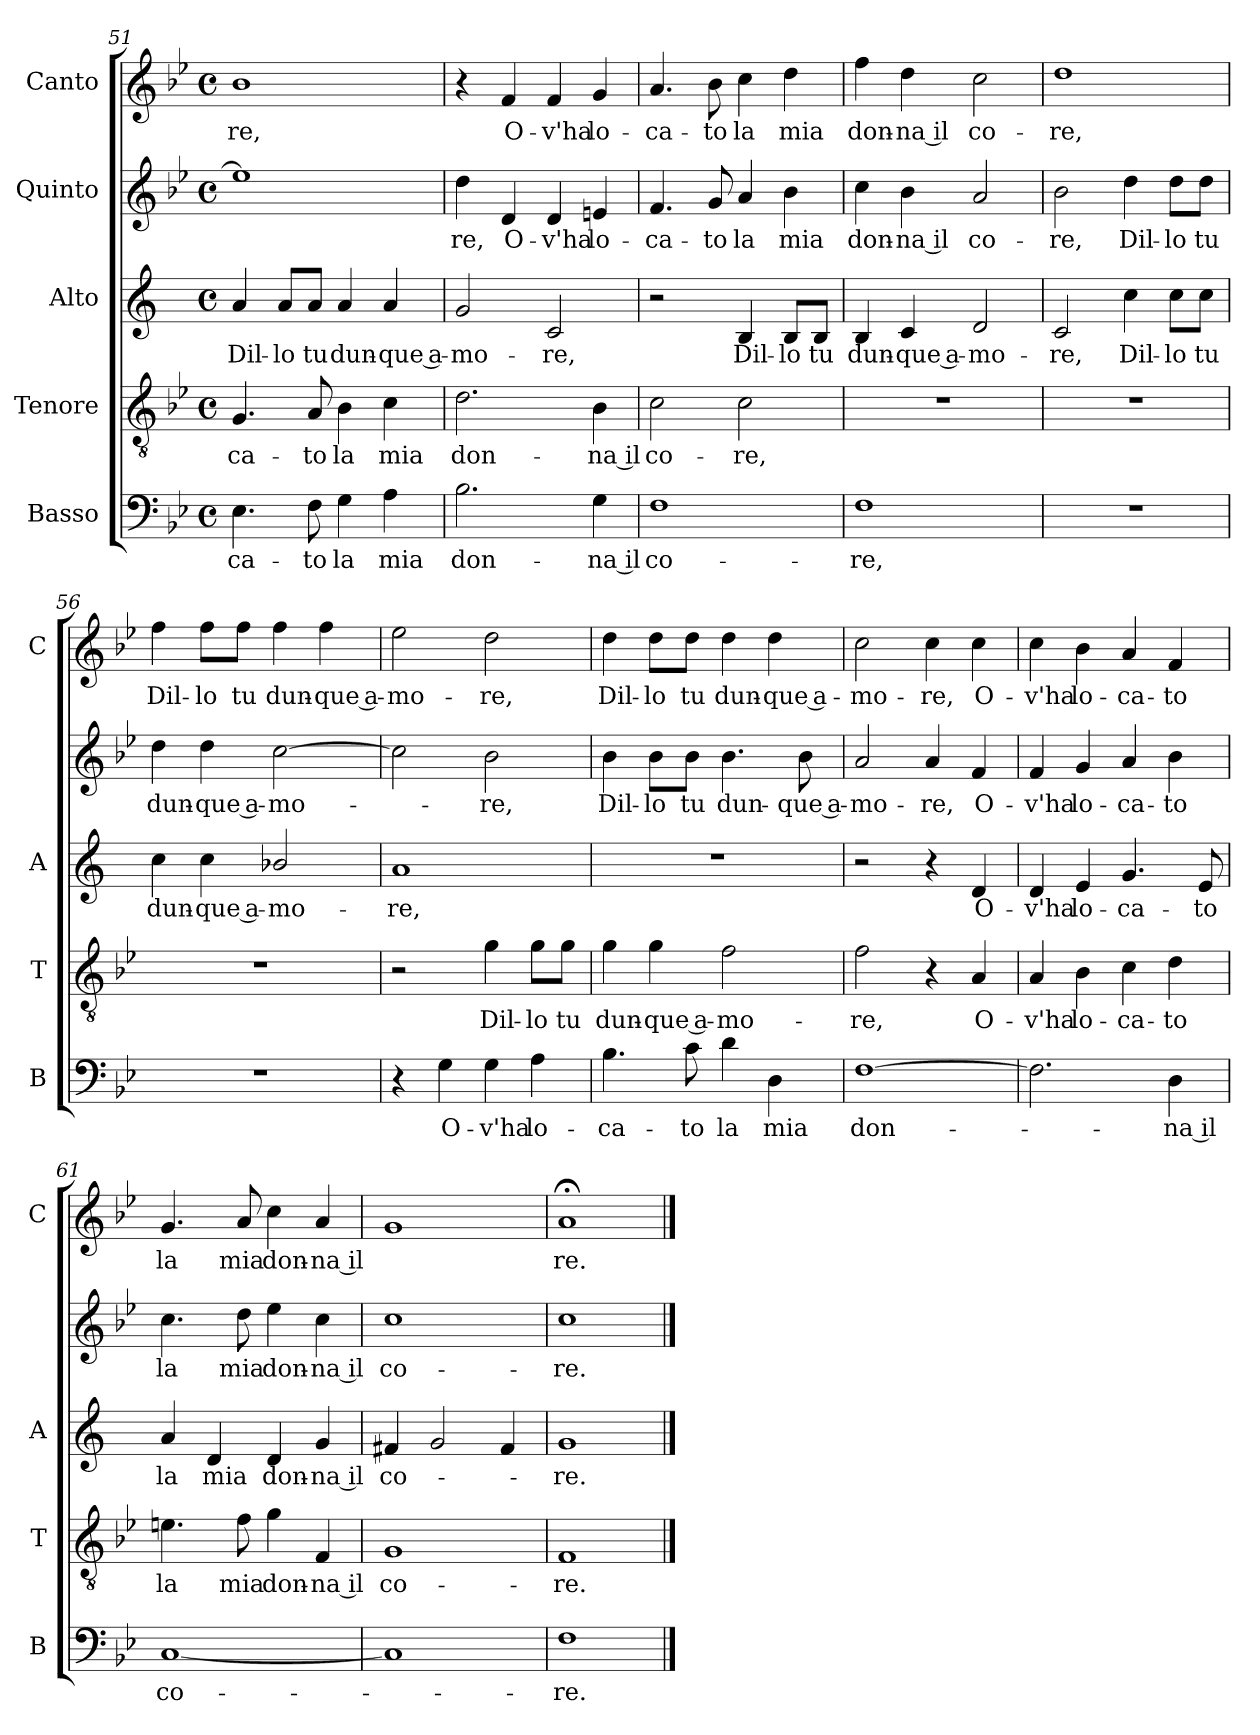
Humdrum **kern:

**kern	**text	**kern	**text	**kern	**text	**kern	**text	**kern	**text
*part5	*part5	*part4	*part4	*part3	*part3	*part2	*part2	*part1	*part1
*staff5	*staff5	*staff4	*staff4	*staff3	*staff3	*staff2	*staff2	*staff1	*staff1
*I"Basso	*	*I"Tenore	*	*I"Alto	*	*I"Quinto	*	*I"Canto	*
*I'B	*	*I'T	*	*I'A	*	*	*	*I'C	*
*clefF4	*	*clefGv2	*	*clefG2	*	*clefG2	*	*clefG2	*
*	*	*	*	*ITrd1c2	*	*	*	*	*
*k[b-e-]	*	*k[b-e-]	*	*k[b-e-]	*	*k[b-e-]	*	*k[b-e-]	*
*B-:	*	*B-:	*	*B-:	*	*B-:	*	*B-:	*
*M4/4	*	*M4/4	*	*M4/4	*	*M4/4	*	*M4/4	*
*met(c)	*	*met(c)	*	*met(c)	*	*met(c)	*	*met(c)	*
=51	=51	=51	=51	=51	=51	=51	=51	=51	=51
!	!LO:LY:b	!	!LO:LY:b	!	!LO:LY:b	!	!	!	!LO:LY:b
4.E-\	-ca-	4.G/	-ca-	4g/	Dil-	1ee-]	.	1b-	-re,
!	!	!	!	!	!LO:LY:b	!	!	!	!
.	.	.	.	8g/L	-lo	.	.	.	.
!	!LO:LY:b	!	!LO:LY:b	!	!LO:LY:b	!	!	!	!
8F\	-to	8A/	-to	8g/J	tu	.	.	.	.
!	!LO:LY:b	!	!LO:LY:b	!	!LO:LY:b	!	!	!	!
4G\	la	4B-\	la	4g/	dun-	.	.	.	.
!	!LO:LY:b	!	!LO:LY:b	!	!LO:LY:b	!	!	!	!
4A\	mia	4c\	mia	4g/	-que a-	.	.	.	.
!!LO:LB:g=z
=52	=52	=52	=52	=52	=52	=52	=52	=52	=52
!	!LO:LY:b	!	!LO:LY:b	!	!LO:LY:b	!	!LO:LY:b	!	!
2.B-\	don-	2.d\	don-	2f/	-mo-	4dd\	-re,	4r	.
!	!	!	!	!	!	!	!LO:LY:b	!	!LO:LY:b
.	.	.	.	.	.	4d/	O-	4f/	O-
!	!	!	!	!	!LO:LY:b	!	!LO:LY:b	!	!LO:LY:b
.	.	.	.	2B-/	-re,	4d/	-v'ha	4f/	-v'ha
!	!LO:LY:b	!	!LO:LY:b	!	!	!	!LO:LY:b	!	!LO:LY:b
4G\	-na il	4B-\	-na il	.	.	4en/	lo-	4g/	lo-
=53	=53	=53	=53	=53	=53	=53	=53	=53	=53
!	!LO:LY:b	!	!LO:LY:b	!	!	!	!LO:LY:b	!	!LO:LY:b
1F	co-	2c\	co-	2r	.	4.f/	-ca-	4.a/	-ca-
!	!	!	!	!	!	!	!LO:LY:b	!	!LO:LY:b
.	.	.	.	.	.	8g/	-to	8b-\	-to
!	!	!	!LO:LY:b	!	!LO:LY:b	!	!LO:LY:b	!	!LO:LY:b
.	.	2c\	-re,	4A/	Dil-	4a/	la	4cc\	la
!	!	!	!	!	!LO:LY:b	!	!LO:LY:b	!	!LO:LY:b
.	.	.	.	8A/L	-lo	4b-\	mia	4dd\	mia
!	!	!	!	!	!LO:LY:b	!	!	!	!
.	.	.	.	8A/J	tu	.	.	.	.
=54	=54	=54	=54	=54	=54	=54	=54	=54	=54
!	!LO:LY:b	!	!	!	!LO:LY:b	!	!LO:LY:b	!	!LO:LY:b
1F	-re,	1r	.	4A/	dun-	4cc\	don-	4ff\	don-
!	!	!	!	!	!LO:LY:b	!	!LO:LY:b	!	!LO:LY:b
.	.	.	.	4B-/	-que a-	4b-\	-na il	4dd\	-na il
!	!	!	!	!	!LO:LY:b	!	!LO:LY:b	!	!LO:LY:b
.	.	.	.	2c/	-mo-	2a/	co-	2cc\	co-
=55	=55	=55	=55	=55	=55	=55	=55	=55	=55
!	!	!	!	!	!LO:LY:b	!	!LO:LY:b	!	!LO:LY:b
1r	.	1r	.	2B-/	-re,	2b-\	-re,	1dd	-re,
!	!	!	!	!	!LO:LY:b	!	!LO:LY:b	!	!
.	.	.	.	4b-\	Dil-	4dd\	Dil-	.	.
!	!	!	!	!	!LO:LY:b	!	!LO:LY:b	!	!
.	.	.	.	8b-\L	-lo	8dd\L	-lo	.	.
!	!	!	!	!	!LO:LY:b	!	!LO:LY:b	!	!
.	.	.	.	8b-\J	tu	8dd\J	tu	.	.
=56	=56	=56	=56	=56	=56	=56	=56	=56	=56
!	!	!	!	!	!LO:LY:b	!	!LO:LY:b	!	!LO:LY:b
1r	.	1r	.	4b-\	dun-	4dd\	dun-	4ff\	Dil-
!	!	!	!	!	!LO:LY:b	!	!LO:LY:b	!	!LO:LY:b
.	.	.	.	4b-\	-que a-	4dd\	-que a-	8ff\L	-lo
!	!	!	!	!	!	!	!	!	!LO:LY:b
.	.	.	.	.	.	.	.	8ff\J	tu
!	!	!	!	!	!LO:LY:b	!	!LO:LY:b	!	!LO:LY:b
.	.	.	.	2a-X/	-mo-	[2cc\	-mo-	4ff\	dun-
!	!	!	!	!	!	!	!	!	!LO:LY:b
.	.	.	.	.	.	.	.	4ff\	-que a-
=57	=57	=57	=57	=57	=57	=57	=57	=57	=57
!	!	!	!	!	!LO:LY:b	!	!	!	!LO:LY:b
4r	.	2r	.	1g	-re,	2cc\]	.	2ee-\	-mo-
!	!LO:LY:b	!	!	!	!	!	!	!	!
4G\	O-	.	.	.	.	.	.	.	.
!	!LO:LY:b	!	!LO:LY:b	!	!	!	!LO:LY:b	!	!LO:LY:b
4G\	-v'ha	4g\	Dil-	.	.	2b-\	-re,	2dd\	-re,
!	!LO:LY:b	!	!LO:LY:b	!	!	!	!	!	!
4A\	lo-	8g\L	-lo	.	.	.	.	.	.
!	!	!	!LO:LY:b	!	!	!	!	!	!
.	.	8g\J	tu	.	.	.	.	.	.
!!LO:PB:g=z
=58	=58	=58	=58	=58	=58	=58	=58	=58	=58
!	!LO:LY:b	!	!LO:LY:b	!	!	!	!LO:LY:b	!	!LO:LY:b
4.B-\	-ca-	4g\	dun-	1r	.	4b-\	Dil-	4dd\	Dil-
!	!	!	!LO:LY:b	!	!	!	!LO:LY:b	!	!LO:LY:b
.	.	4g\	-que a-	.	.	8b-\L	-lo	8dd\L	-lo
!	!LO:LY:b	!	!	!	!	!	!LO:LY:b	!	!LO:LY:b
8c\	-to	.	.	.	.	8b-\J	tu	8dd\J	tu
!	!LO:LY:b	!	!LO:LY:b	!	!	!	!LO:LY:b	!	!LO:LY:b
4d\	la	2f\	-mo-	.	.	4.b-\	dun-	4dd\	dun-
!	!LO:LY:b	!	!	!	!	!	!	!	!LO:LY:b
4D\	mia	.	.	.	.	.	.	4dd\	-que a-
!	!	!	!	!	!	!	!LO:LY:b	!	!
.	.	.	.	.	.	8b-\	-que a-	.	.
=59	=59	=59	=59	=59	=59	=59	=59	=59	=59
!	!LO:LY:b	!	!LO:LY:b	!	!	!	!LO:LY:b	!	!LO:LY:b
[1F	don-	2f\	-re,	2r	.	2a/	-mo-	2cc\	-mo-
!	!	!	!	!	!	!	!LO:LY:b	!	!LO:LY:b
.	.	4r	.	4r	.	4a/	-re,	4cc\	-re,
!	!	!	!LO:LY:b	!	!LO:LY:b	!	!LO:LY:b	!	!LO:LY:b
.	.	4A/	O-	4c/	O-	4f/	O-	4cc\	O-
=60	=60	=60	=60	=60	=60	=60	=60	=60	=60
!	!	!	!LO:LY:b	!	!LO:LY:b	!	!LO:LY:b	!	!LO:LY:b
2.F\]	.	4A/	-v'ha	4c/	-v'ha	4f/	-v'ha	4cc\	-v'ha
!	!	!	!LO:LY:b	!	!LO:LY:b	!	!LO:LY:b	!	!LO:LY:b
.	.	4B-\	lo-	4d/	lo-	4g/	lo-	4b-\	lo-
!	!	!	!LO:LY:b	!	!LO:LY:b	!	!LO:LY:b	!	!LO:LY:b
.	.	4c\	-ca-	4.f/	-ca-	4a/	-ca-	4a/	-ca-
!	!LO:LY:b	!	!LO:LY:b	!	!	!	!LO:LY:b	!	!LO:LY:b
4D\	-na il	4d\	-to	.	.	4b-\	-to	4f/	-to
!	!	!	!	!	!LO:LY:b	!	!	!	!
.	.	.	.	8d/	-to	.	.	.	.
=61	=61	=61	=61	=61	=61	=61	=61	=61	=61
!	!LO:LY:b	!	!LO:LY:b	!	!LO:LY:b	!	!LO:LY:b	!	!LO:LY:b
[1C	co-	4.en\	la	4g/	la	4.cc\	la	4.g/	la
!	!	!	!	!	!LO:LY:b	!	!	!	!
.	.	.	.	4c/	mia	.	.	.	.
!	!	!	!LO:LY:b	!	!	!	!LO:LY:b	!	!LO:LY:b
.	.	8f\	mia	.	.	8dd\	mia	8a/	mia
!	!	!	!LO:LY:b	!	!LO:LY:b	!	!LO:LY:b	!	!LO:LY:b
.	.	4g\	don-	4c/	don-	4ee-\	don-	4cc\	don-
!	!	!	!LO:LY:b	!	!LO:LY:b	!	!LO:LY:b	!	!LO:LY:b
.	.	4F/	-na il	4f/	-na il	4cc\	-na il	4a/	-na il
=62	=62	=62	=62	=62	=62	=62	=62	=62	=62
!	!	!	!LO:LY:b	!	!LO:LY:b	!	!LO:LY:b	!	!
1C]	.	1G	co-	4en/	co-	1cc	co-	1g	.
.	.	.	.	2f/	.	.	.	.	.
.	.	.	.	4e/	.	.	.	.	.
=63	=63	=63	=63	=63	=63	=63	=63	=63	=63
!	!LO:LY:b	!	!LO:LY:b	!	!LO:LY:b	!	!LO:LY:b	!	!LO:LY:b
1F	-re.	1F	-re.	1f	-re.	1cc	-re.	1a;<	re.
==	==	==	==	==	==	==	==	==	==
*-	*-	*-	*-	*-	*-	*-	*-	*-	*-
